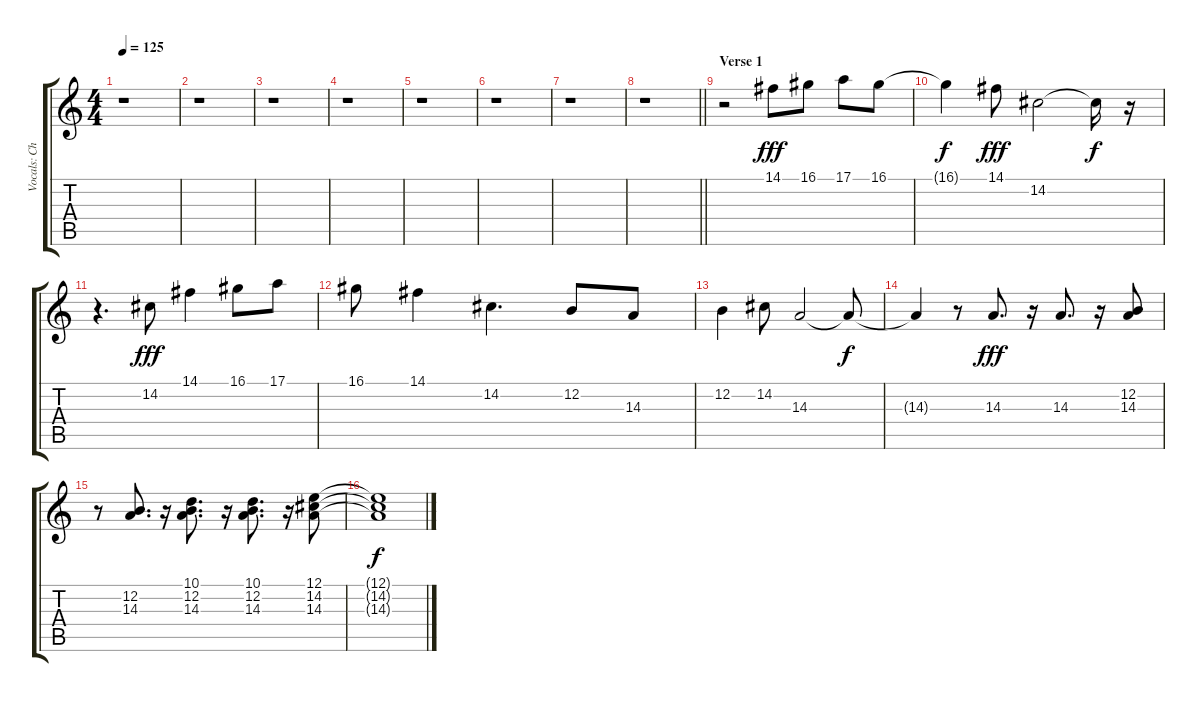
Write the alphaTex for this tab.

\track ("Vocals: Christine McVie" "Vocals: Ch") {instrument flute}
\staff {score tabs}
\tuning (E4 B3 G3 D3 A2 E2) {hide}
\ts (4 4)
\tempo 125
\clef g2
\ks c
r.1{dy fff instrument flute} |
r.1 |
r.1 |
r.1 |
r.1 |
r.1 |
r.1 |
\barLineRight lightlight
r.1 |
\section ("" "Verse 1")
r.2 14.1.8 16.1.8 17.1.8 16.1.8 |
16.1{t}.4{dy f} 14.1.8{dy fff} 14.2.2 14.2{t}.16{dy f} r.16 |
r.4{d} 14.2.8{dy fff} 14.1.4 16.1.8 17.1.8 |
16.1.8 14.1.4 14.2.4{d} 12.2.8 14.3.8 |
12.2.4 14.2.8 14.3.2 14.3{t}.8{dy f} |
14.3{t}.4 r.8 14.3.8{d dy fff} r.16 14.3.8{d} r.16 (12.2 14.3).8 |
r.8 (12.2 14.3).8{d} r.16 (10.1 12.2 14.3).8{d} r.16 (10.1 12.2 14.3).8{d} r.16 (12.1 14.2 14.3).8 |
(12.1{t} 14.2{t} 14.3{t}).1{dy f}
